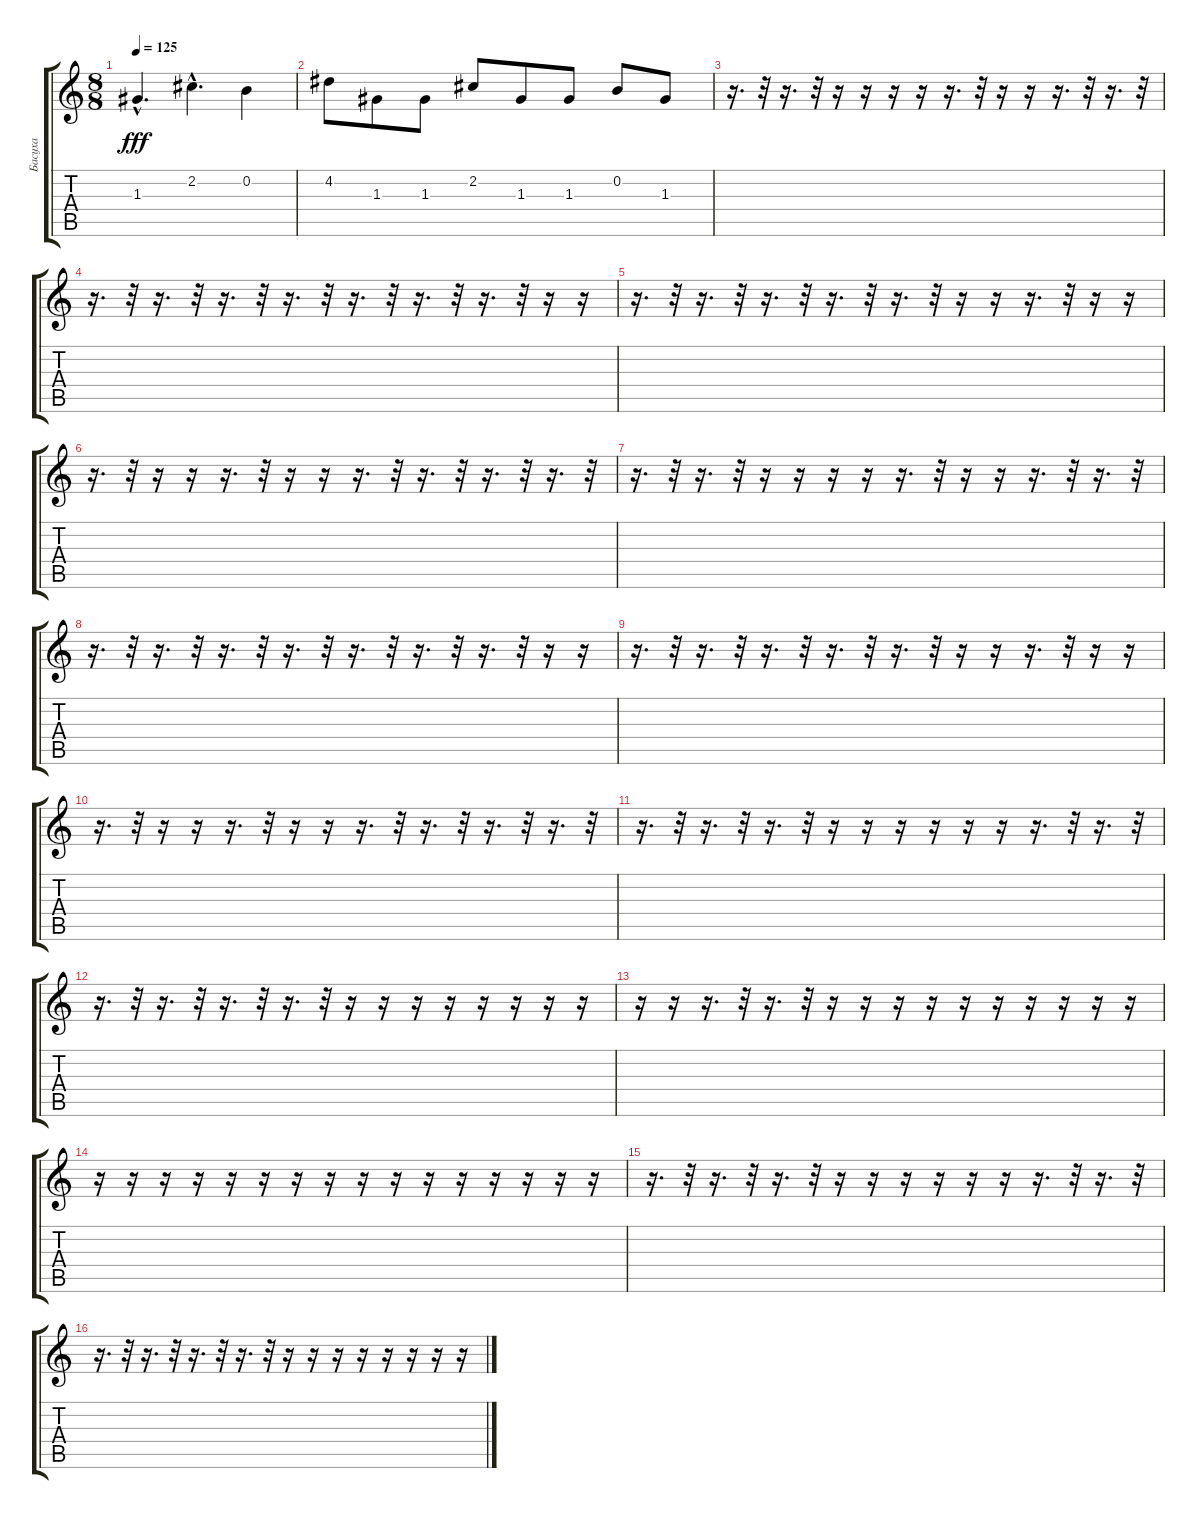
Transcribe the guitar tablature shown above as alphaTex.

\track ("Басуха" "Басуха") {instrument slapbass1}
\staff {score tabs}
\tuning (E4 B3 G3 D3 A2 E2) {hide}
\ts (8 8)
\tempo 125
\clef g2
\ks c
1.3{hac}.4{d dy fff} 2.2{hac}.4{d} 0.2.4 |
4.2.8 1.3.8 1.3.8 2.2.8 1.3.8 1.3.8 0.2.8 1.3.8 |
r.16{d} r.32 r.16{d} r.32 r.16 r.16 r.16 r.16 r.16{d} r.32 r.16 r.16 r.16{d} r.32 r.16{d} r.32 |
r.16{d} r.32 r.16{d} r.32 r.16{d} r.32 r.16{d} r.32 r.16{d} r.32 r.16{d} r.32 r.16{d} r.32 r.16 r.16 |
r.16{d} r.32 r.16{d} r.32 r.16{d} r.32 r.16{d} r.32 r.16{d} r.32 r.16 r.16 r.16{d} r.32 r.16 r.16 |
r.16{d} r.32 r.16 r.16 r.16{d} r.32 r.16 r.16 r.16{d} r.32 r.16{d} r.32 r.16{d} r.32 r.16{d} r.32 |
r.16{d} r.32 r.16{d} r.32 r.16 r.16 r.16 r.16 r.16{d} r.32 r.16 r.16 r.16{d} r.32 r.16{d} r.32 |
r.16{d} r.32 r.16{d} r.32 r.16{d} r.32 r.16{d} r.32 r.16{d} r.32 r.16{d} r.32 r.16{d} r.32 r.16 r.16 |
r.16{d} r.32 r.16{d} r.32 r.16{d} r.32 r.16{d} r.32 r.16{d} r.32 r.16 r.16 r.16{d} r.32 r.16 r.16 |
r.16{d} r.32 r.16 r.16 r.16{d} r.32 r.16 r.16 r.16{d} r.32 r.16{d} r.32 r.16{d} r.32 r.16{d} r.32 |
r.16{d} r.32 r.16{d} r.32 r.16{d} r.32 r.16 r.16 r.16 r.16 r.16 r.16 r.16{d} r.32 r.16{d} r.32 |
r.16{d} r.32 r.16{d} r.32 r.16{d} r.32 r.16{d} r.32 r.16 r.16 r.16 r.16 r.16 r.16 r.16 r.16 |
r.16 r.16 r.16{d} r.32 r.16{d} r.32 r.16 r.16 r.16 r.16 r.16 r.16 r.16 r.16 r.16 r.16 |
r.16 r.16 r.16 r.16 r.16 r.16 r.16 r.16 r.16 r.16 r.16 r.16 r.16 r.16 r.16 r.16 |
r.16{d} r.32 r.16{d} r.32 r.16{d} r.32 r.16 r.16 r.16 r.16 r.16 r.16 r.16{d} r.32 r.16{d} r.32 |
r.16{d} r.32 r.16{d} r.32 r.16{d} r.32 r.16{d} r.32 r.16 r.16 r.16 r.16 r.16 r.16 r.16 r.16
